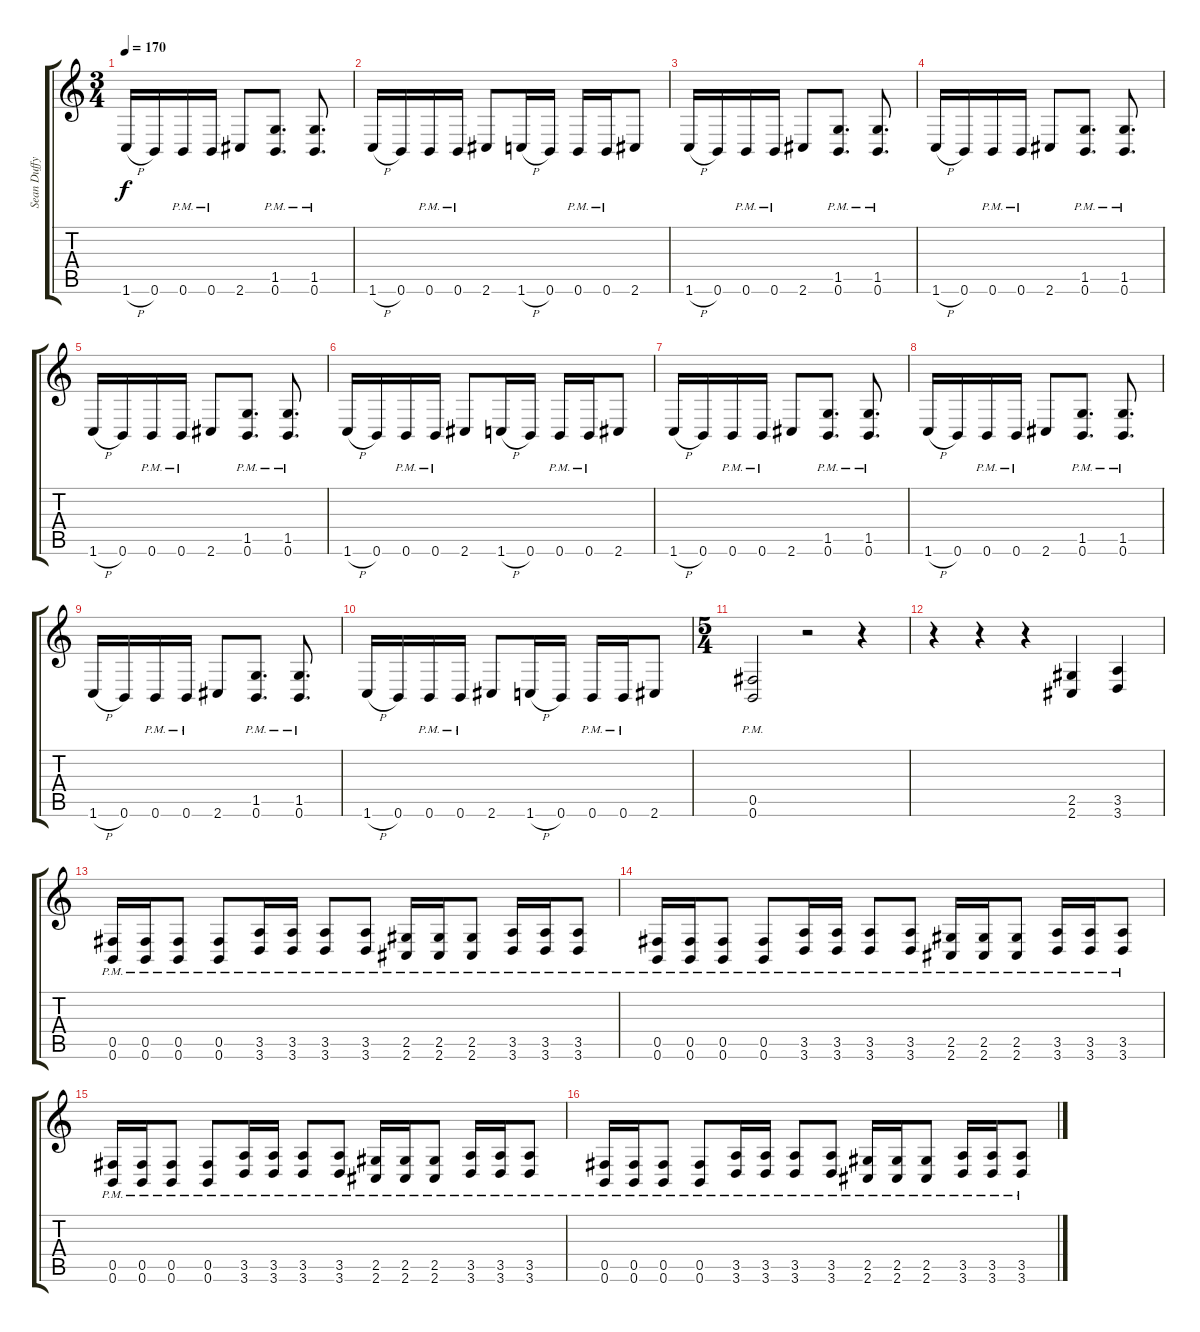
\track ("Sean Duffy" "Sean Duffy") {instrument distortionguitar}
\staff {score tabs}
\tuning (Db4 Ab3 E3 B2 Gb2 B1) {hide}
\ts (3 4)
\tempo 170
\clef g2
\ks c
1.6{h}.16{dy f} 0.6.16 0.6{pm}.16 0.6{pm}.16 2.6.8 (1.5{pm} 0.6{pm}).8{d} (1.5{pm} 0.6{pm}).8{d} |
1.6{h}.16 0.6.16 0.6{pm}.16 0.6{pm}.16 2.6.8 1.6{h}.16 0.6.16 0.6{pm}.16 0.6{pm}.16 2.6.8 |
1.6{h}.16 0.6.16 0.6{pm}.16 0.6{pm}.16 2.6.8 (1.5{pm} 0.6{pm}).8{d} (1.5{pm} 0.6{pm}).8{d} |
1.6{h}.16 0.6.16 0.6{pm}.16 0.6{pm}.16 2.6.8 (1.5{pm} 0.6{pm}).8{d} (1.5{pm} 0.6{pm}).8{d} |
1.6{h}.16 0.6.16 0.6{pm}.16 0.6{pm}.16 2.6.8 (1.5{pm} 0.6{pm}).8{d} (1.5{pm} 0.6{pm}).8{d} |
1.6{h}.16 0.6.16 0.6{pm}.16 0.6{pm}.16 2.6.8 1.6{h}.16 0.6.16 0.6{pm}.16 0.6{pm}.16 2.6.8 |
1.6{h}.16 0.6.16 0.6{pm}.16 0.6{pm}.16 2.6.8 (1.5{pm} 0.6{pm}).8{d} (1.5{pm} 0.6{pm}).8{d} |
1.6{h}.16 0.6.16 0.6{pm}.16 0.6{pm}.16 2.6.8 (1.5{pm} 0.6{pm}).8{d} (1.5{pm} 0.6{pm}).8{d} |
1.6{h}.16 0.6.16 0.6{pm}.16 0.6{pm}.16 2.6.8 (1.5{pm} 0.6{pm}).8{d} (1.5{pm} 0.6{pm}).8{d} |
1.6{h}.16 0.6.16 0.6{pm}.16 0.6{pm}.16 2.6.8 1.6{h}.16 0.6.16 0.6{pm}.16 0.6{pm}.16 2.6.8 |
\ts (5 4)
(0.5{pm} 0.6{pm}).2 r.2 r.4 |
r.4 r.4 r.4 (2.5 2.6).4 (3.5 3.6).4 |
(0.5{pm} 0.6{pm}).16 (0.5{pm} 0.6{pm}).16 (0.5{pm} 0.6{pm}).8 (0.5{pm} 0.6{pm}).8 (3.5{pm} 3.6{pm}).16 (3.5{pm} 3.6{pm}).16 (3.5{pm} 3.6{pm}).8 (3.5{pm} 3.6{pm}).8 (2.5{pm} 2.6{pm}).16 (2.5{pm} 2.6{pm}).16 (2.5{pm} 2.6{pm}).8 (3.5{pm} 3.6{pm}).16 (3.5{pm} 3.6{pm}).16 (3.5{pm} 3.6{pm}).8 |
(0.5{pm} 0.6{pm}).16 (0.5{pm} 0.6{pm}).16 (0.5{pm} 0.6{pm}).8 (0.5{pm} 0.6{pm}).8 (3.5{pm} 3.6{pm}).16 (3.5{pm} 3.6{pm}).16 (3.5{pm} 3.6{pm}).8 (3.5{pm} 3.6{pm}).8 (2.5{pm} 2.6{pm}).16 (2.5{pm} 2.6{pm}).16 (2.5{pm} 2.6{pm}).8 (3.5{pm} 3.6{pm}).16 (3.5{pm} 3.6{pm}).16 (3.5{pm} 3.6{pm}).8 |
(0.5{pm} 0.6{pm}).16 (0.5{pm} 0.6{pm}).16 (0.5{pm} 0.6{pm}).8 (0.5{pm} 0.6{pm}).8 (3.5{pm} 3.6{pm}).16 (3.5{pm} 3.6{pm}).16 (3.5{pm} 3.6{pm}).8 (3.5{pm} 3.6{pm}).8 (2.5{pm} 2.6{pm}).16 (2.5{pm} 2.6{pm}).16 (2.5{pm} 2.6{pm}).8 (3.5{pm} 3.6{pm}).16 (3.5{pm} 3.6{pm}).16 (3.5{pm} 3.6{pm}).8 |
(0.5{pm} 0.6{pm}).16 (0.5{pm} 0.6{pm}).16 (0.5{pm} 0.6{pm}).8 (0.5{pm} 0.6{pm}).8 (3.5{pm} 3.6{pm}).16 (3.5{pm} 3.6{pm}).16 (3.5{pm} 3.6{pm}).8 (3.5{pm} 3.6{pm}).8 (2.5{pm} 2.6{pm}).16 (2.5{pm} 2.6{pm}).16 (2.5{pm} 2.6{pm}).8 (3.5{pm} 3.6{pm}).16 (3.5{pm} 3.6{pm}).16 (3.5{pm} 3.6{pm}).8
